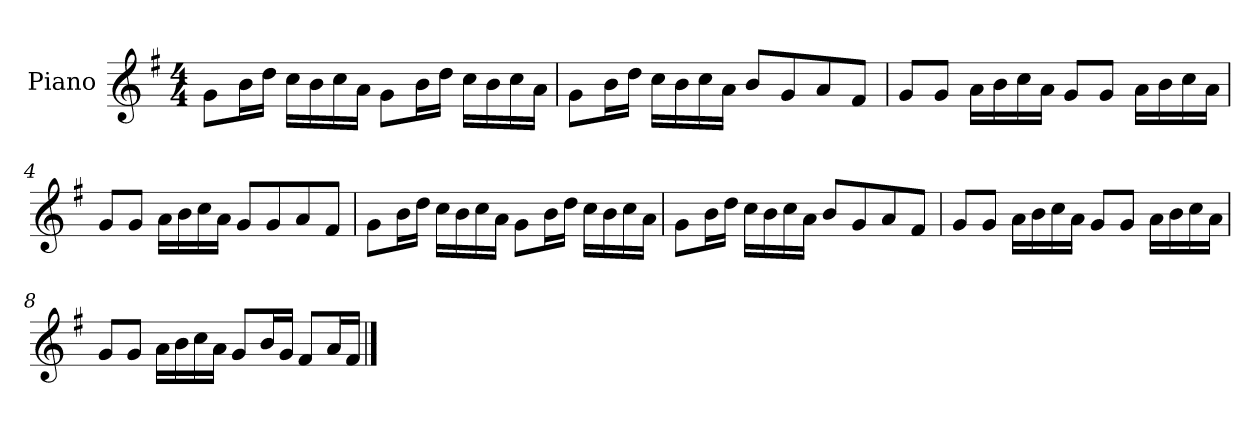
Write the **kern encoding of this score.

**kern
*part1
*staff1
*I"Piano
*I'P-no
*clefG2
*k[f#]
*M4/4
*MM90
=1
8g\L
16b\L
16dd\JJ
16cc\LL
16b\
16cc\
16a\JJ
8g\L
16b\L
16dd\JJ
16cc\LL
16b\
16cc\
16a\JJ
=2
8g\L
16b\L
16dd\JJ
16cc\LL
16b\
16cc\
16a\JJ
8b/L
8g/
8a/
8f#/J
=3
8g/L
8g/J
16a\LL
16b\
16cc\
16a\JJ
8g/L
8g/J
16a\LL
16b\
16cc\
16a\JJ
!!LO:LB:g=z
=4
8g/L
8g/J
16a\LL
16b\
16cc\
16a\JJ
8g/L
8g/
8a/
8f#/J
=5
8g\L
16b\L
16dd\JJ
16cc\LL
16b\
16cc\
16a\JJ
8g\L
16b\L
16dd\JJ
16cc\LL
16b\
16cc\
16a\JJ
=6
8g\L
16b\L
16dd\JJ
16cc\LL
16b\
16cc\
16a\JJ
8b/L
8g/
8a/
8f#/J
!!LO:LB:g=z
=7
8g/L
8g/J
16a\LL
16b\
16cc\
16a\JJ
8g/L
8g/J
16a\LL
16b\
16cc\
16a\JJ
=8
8g/L
8g/J
16a\LL
16b\
16cc\
16a\JJ
8g/L
16b/L
16g/JJ
8f#/L
16a/L
16f#/JJ
==
*-
